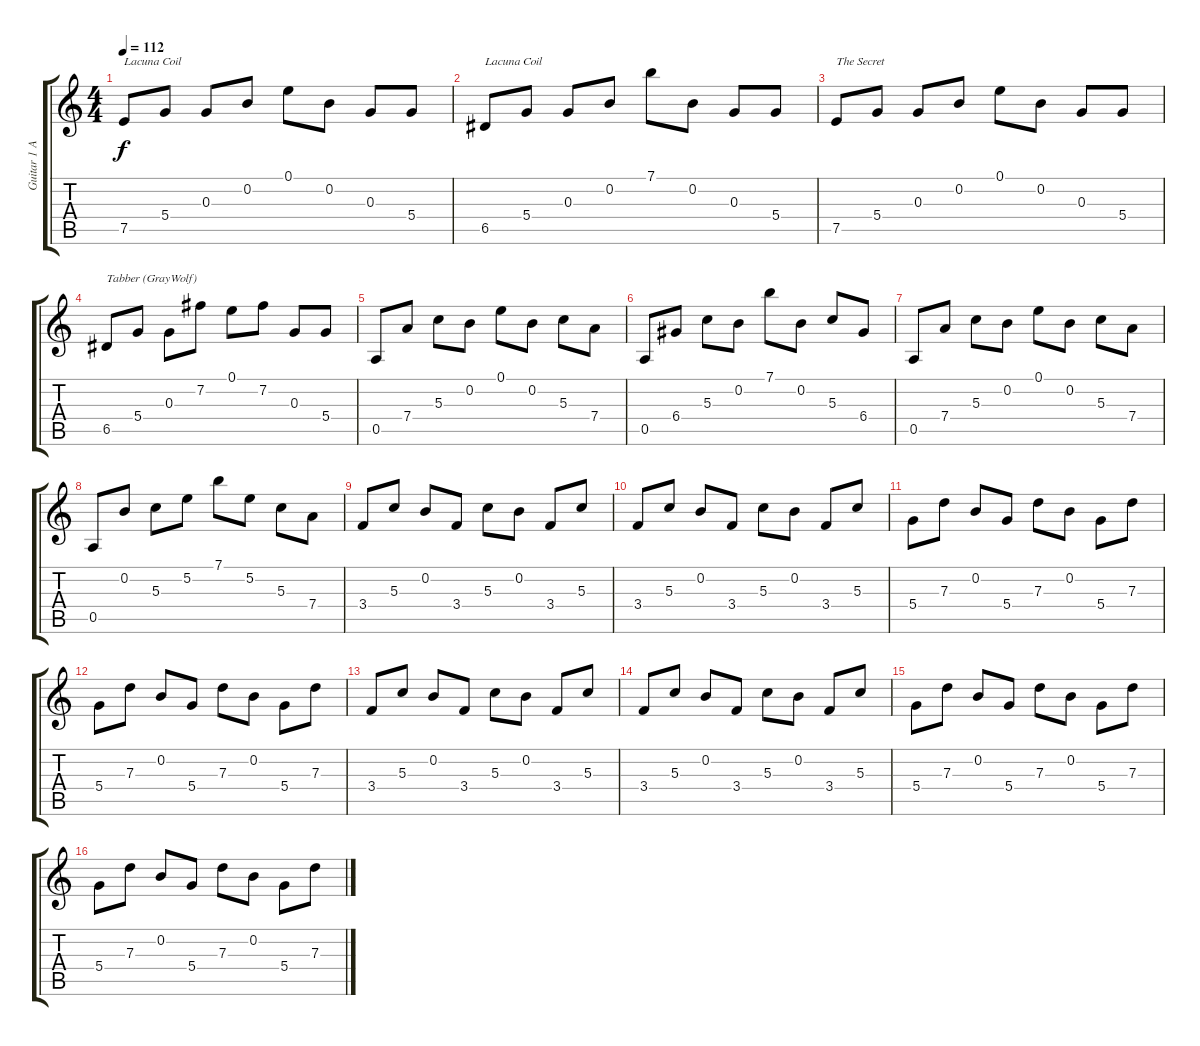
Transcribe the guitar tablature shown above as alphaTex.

\track ("Guitar 1 Acoustic" "Guitar 1 A") {instrument acousticguitarnylon}
\staff {score tabs}
\tuning (E4 B3 G3 D3 A2 E2) {hide}
\ts (4 4)
\tempo 112
\clef g2
\ks c
7.5.8{txt "Lacuna Coil" dy f instrument acousticguitarnylon} 5.4.8 0.3.8 0.2.8 0.1.8 0.2.8 0.3.8 5.4.8 |
6.5.8{txt "Lacuna Coil"} 5.4.8 0.3.8 0.2.8 7.1.8 0.2.8 0.3.8 5.4.8 |
7.5.8{txt "The Secret"} 5.4.8 0.3.8 0.2.8 0.1.8 0.2.8 0.3.8 5.4.8 |
6.5.8{txt "Tabber (GrayWolf)"} 5.4.8 0.3.8 7.2.8 0.1.8 7.2.8 0.3.8 5.4.8 |
0.5.8 7.4.8 5.3.8 0.2.8 0.1.8 0.2.8 5.3.8 7.4.8 |
0.5.8 6.4.8 5.3.8 0.2.8 7.1.8 0.2.8 5.3.8 6.4.8 |
0.5.8 7.4.8 5.3.8 0.2.8 0.1.8 0.2.8 5.3.8 7.4.8 |
0.5.8 0.2.8 5.3.8 5.2.8 7.1.8 5.2.8 5.3.8 7.4.8 |
3.4.8 5.3.8 0.2.8 3.4.8 5.3.8 0.2.8 3.4.8 5.3.8 |
3.4.8 5.3.8 0.2.8 3.4.8 5.3.8 0.2.8 3.4.8 5.3.8 |
5.4.8 7.3.8 0.2.8 5.4.8 7.3.8 0.2.8 5.4.8 7.3.8 |
5.4.8 7.3.8 0.2.8 5.4.8 7.3.8 0.2.8 5.4.8 7.3.8 |
3.4.8 5.3.8 0.2.8 3.4.8 5.3.8 0.2.8 3.4.8 5.3.8 |
3.4.8 5.3.8 0.2.8 3.4.8 5.3.8 0.2.8 3.4.8 5.3.8 |
5.4.8 7.3.8 0.2.8 5.4.8 7.3.8 0.2.8 5.4.8 7.3.8 |
5.4.8 7.3.8 0.2.8 5.4.8 7.3.8 0.2.8 5.4.8 7.3.8
